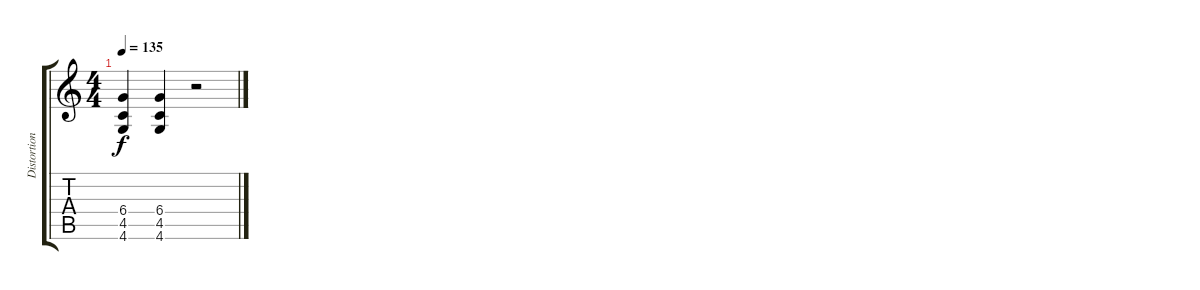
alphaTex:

\track ("Distortion Guitar" "Distortion") {instrument distortionguitar}
\staff {score tabs}
\tuning (Eb4 Bb3 Gb3 Db3 Ab2 Eb2) {hide}
\ts (4 4)
\tempo 135
\clef g2
\ks c
(6.4 4.5 4.6).4{dy f} (6.4 4.5 4.6).4 r.2
